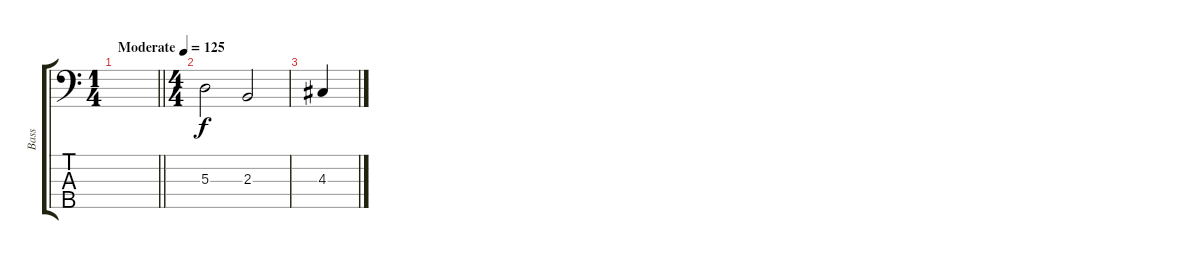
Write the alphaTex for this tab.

\track ("Bass" "Bass") {instrument electricbassfinger}
\staff {score tabs}
\tuning (G2 D2 A1 E1 B0) {hide}
\ts (1 4)
\tempo (125 "Moderate")
\clef f4
\barLineRight lightlight
\ks c
|
\ts (4 4)
5.3.2 2.3.2 |
4.3.4
